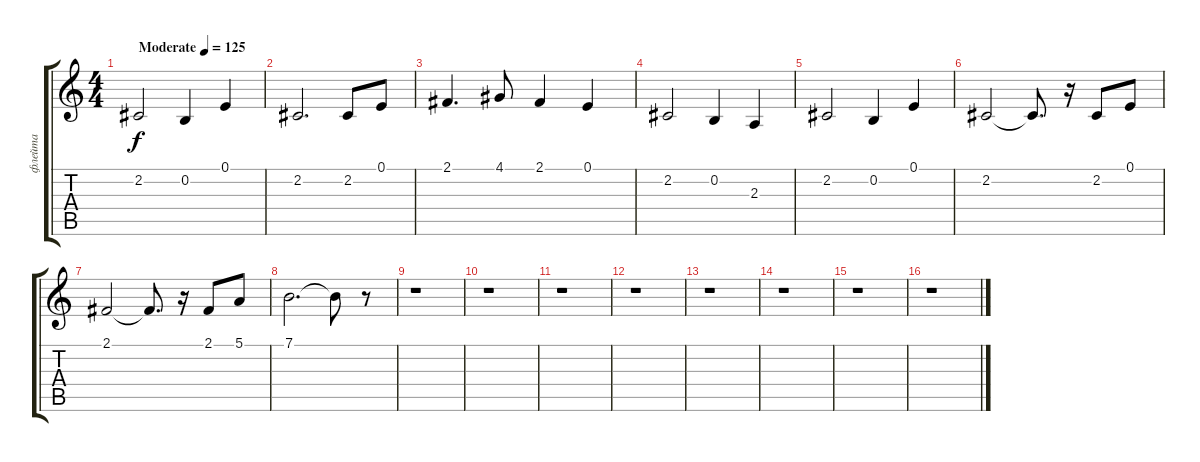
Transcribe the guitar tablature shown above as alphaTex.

\track ("флейта" "флейта") {instrument choiraahs}
\staff {score tabs}
\tuning (E4 B3 G3 D3 A2 E2) {hide}
\ts (4 4)
\tempo (125 "Moderate")
\clef g2
\ks c
2.2.2{dy f instrument choiraahs} 0.2.4 0.1.4 |
2.2.2{d} 2.2.8 0.1.8 |
2.1.4{d} 4.1.8 2.1.4 0.1.4 |
2.2.2 0.2.4 2.3.4 |
2.2.2 0.2.4 0.1.4 |
2.2.2 2.2{t}.8{d} r.16 2.2.8 0.1.8 |
2.1.2 2.1{t}.8{d} r.16 2.1.8 5.1.8 |
7.1.2{d} 7.1{t}.8 r.8 |
r.1 |
r.1 |
r.1 |
r.1 |
r.1 |
r.1 |
r.1 |
r.1
